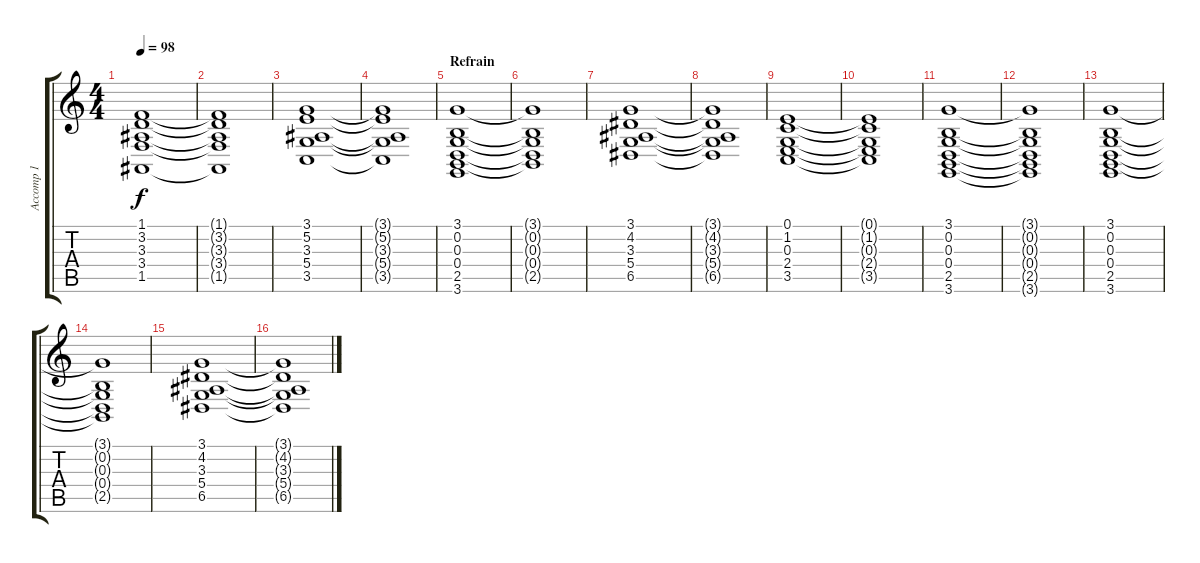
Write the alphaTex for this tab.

\track ("Accomp 1" "Accomp 1") {instrument lead2sawtooth}
\staff {score tabs}
\tuning (E4 B3 G3 D3 A2 E2) {hide}
\ts (4 4)
\tempo 98
\clef g2
\ks c
(1.1 3.2 3.3 3.4 1.5).1{dy f} |
(1.1{t} 3.2{t} 3.3{t} 3.4{t} 1.5{t}).1 |
(3.1 5.2 3.3 5.4 3.5).1 |
(3.1{t} 5.2{t} 3.3{t} 5.4{t} 3.5{t}).1 |
\section ("" "Refrain")
(3.1 0.2 0.3 0.4 2.5 3.6).1 |
(3.1{t} 0.2{t} 0.3{t} 0.4{t} 2.5{t}).1 |
(3.1 4.2 3.3 5.4 6.5).1 |
(3.1{t} 4.2{t} 3.3{t} 5.4{t} 6.5{t}).1 |
(0.1 1.2 0.3 2.4 3.5).1 |
(0.1{t} 1.2{t} 0.3{t} 2.4{t} 3.5{t}).1 |
(3.1 0.2 0.3 0.4 2.5 3.6).1 |
(3.1{t} 0.2{t} 0.3{t} 0.4{t} 2.5{t} 3.6{t}).1 |
(3.1 0.2 0.3 0.4 2.5 3.6).1 |
(3.1{t} 0.2{t} 0.3{t} 0.4{t} 2.5{t}).1 |
(3.1 4.2 3.3 5.4 6.5).1 |
(3.1{t} 4.2{t} 3.3{t} 5.4{t} 6.5{t}).1
